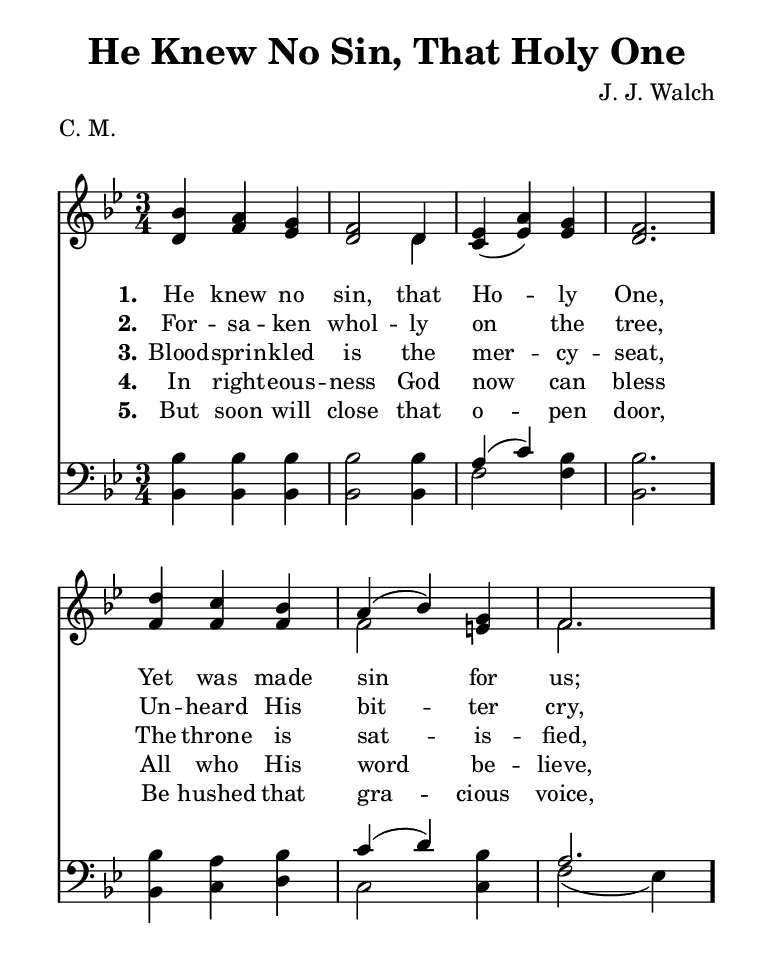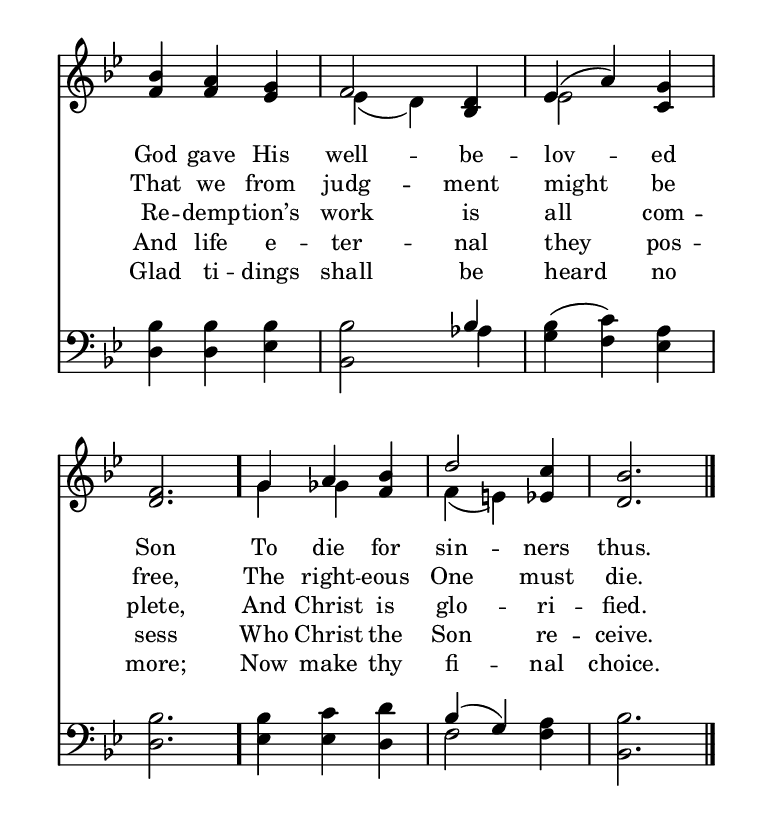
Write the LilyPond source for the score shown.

\include "common/global.ily"
\paper {
  \include "common/paper.ily"
  ragged-bottom = ##t
  ragged-last-bottom = ##t
  systems-per-page = ##f
  %page-count = ##f
}

\header{
  hymnnumber = "39"
  title = "He Knew No Sin, That Holy One"
  tunename = "Sawley"
  meter = "C. M."
  %poet = ""
  composer = "J. J. Walch"
  %copyright = ""
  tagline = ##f
}

% for fermata in MIDI
ta = { \tempo 4=96 }
tb = { \tempo 4=48 }

patternAA = { c4 c4 c4 | c2      c4 | c4( c4) c4 | c2. }
patternAB = { c4 c4 c4 | c2      c4 | c2      c4 | c2. }
patternAC = { c4 c4 c4 | c4( c4) c4 | c2      c4 | c2. }
patternBA = { c4 c4 c4 | c4( c4) c4 | c2.      }
patternBB = { c4 c4 c4 | c2      c4 | c2.      }
patternBC = { c4 c4 c4 | c2      c4 | c2( c4)  }

global = {
  \include "common/overrides.ily"
  \override Staff.TimeSignature.style = #'numbered
  \time 3/4
  \override Score.MetronomeMark.transparent = ##t % hide all fermata changes too
  \ta
  \key bes \major
  %\partial 4
  \autoBeamOff
}

notesSoprano = {
\global
\relative c'' {

  \changePitch \patternAA { bes a g  | f d     | ees a g | f }
  \changePitch \patternBA { d' c bes | a bes g | f       }
  \changePitch \patternAA { bes a g  | f d     | ees a g | f }
  \changePitch \patternBB { g a bes  | d c     | bes     }

  \bar "|."

}
}

notesAlto = {
\global
\relative e' {

  \changePitch \patternAA { d f ees | d d       | c ees ees | d }
  \changePitch \patternBB { f f f   | f e       | f         }
  \changePitch \patternAC { f f ees | ees d bes | ees c     | d }
  \changePitch \patternBA { g ges f | f e ees   | d         }

}
}

notesTenor = {
\global
\relative a {

  \changePitch \patternAA { bes bes bes | bes bes | a c bes | bes }
  \changePitch \patternBA { bes a bes   | c d bes | a       }
  \changePitch \patternAA { bes bes bes | bes bes | bes c a | bes }
  \changePitch \patternBA { bes c d     | bes g a | bes     }

}
}

notesBass = {
\global
\relative f, {

  \changePitch \patternAB { bes bes bes | bes bes  | f' f    | bes, }
  \changePitch \patternBC { bes c d     | c c      | f ees   }
  \changePitch \patternAA { d d ees     | bes aes' | g f ees | d    }
  \changePitch \patternBB { ees ees d   | f f      | bes,    }

}
}

wordsA = \lyricmode {
\set stanza = "1."

He knew no sin, that Ho -- ly One, \bar "."
Yet was made sin for us; \bar "." \break
God gave His well -- be -- lov -- ed Son \bar "."
To die for sin -- ners thus. \bar "." \break

}

wordsB = \lyricmode {
\set stanza = "2."

For -- sa -- ken whol -- ly on the tree,
Un -- heard His bit -- ter cry,
That we from judg -- ment might be free,
The right -- eous One must die.

}

wordsC = \lyricmode {
\set stanza = "3."

Blood -- sprin -- kled is the mer -- cy -- seat,
The throne is sat -- is -- fied,
Re -- demp -- tion’s work is all com -- plete,
And Christ is glo -- ri -- fied.

}

wordsD = \lyricmode {
\set stanza = "4."

In right -- eous -- ness God now can bless
All who His word be -- lieve,
And life e -- ter -- nal they pos -- sess
Who Christ the Son re -- ceive.

}

wordsE = \lyricmode {
\set stanza = "5."

But soon will close that o -- pen door,
Be hushed that gra -- cious voice,
Glad ti -- dings shall be heard no more;
Now make thy fi -- nal choice.

}

\score {
  \context ChoirStaff <<
    \context Staff = upper <<
      \set Staff.autoBeaming = ##f
      \set ChoirStaff.systemStartDelimiter = #'SystemStartBar
      \set ChoirStaff.printPartCombineTexts = ##f
      \partcombine #'(2 . 9) \notesSoprano \notesAlto
      \context NullVoice = sopranos { \voiceOne << \notesSoprano >> }
      \context NullVoice = altos { \voiceTwo << \notesAlto >> }
      \context Lyrics = one   \lyricsto sopranos \wordsA
      \context Lyrics = two   \lyricsto sopranos \wordsB
      \context Lyrics = three \lyricsto sopranos \wordsC
      \context Lyrics = four  \lyricsto sopranos \wordsD
      \context Lyrics = five  \lyricsto sopranos \wordsE
    >>
    \context Staff = men <<
      \clef bass
      \set ChoirStaff.printPartCombineTexts = ##f
      \partcombine #'(2 . 9) \notesTenor \notesBass
      \context NullVoice = tenors { \voiceOne << \notesTenor >> }
      \context NullVoice = basses { \voiceTwo << \notesBass >> }
    >>
  >>
  \layout {
    \include "common/layout.ily"
  }
  \midi{
    \include "common/midi.ily"
  }
}

\version "2.19.49"  % necessary for upgrading to future LilyPond versions.

% vi:set et ts=2 sw=2 ai nocindent syntax=lilypond:
